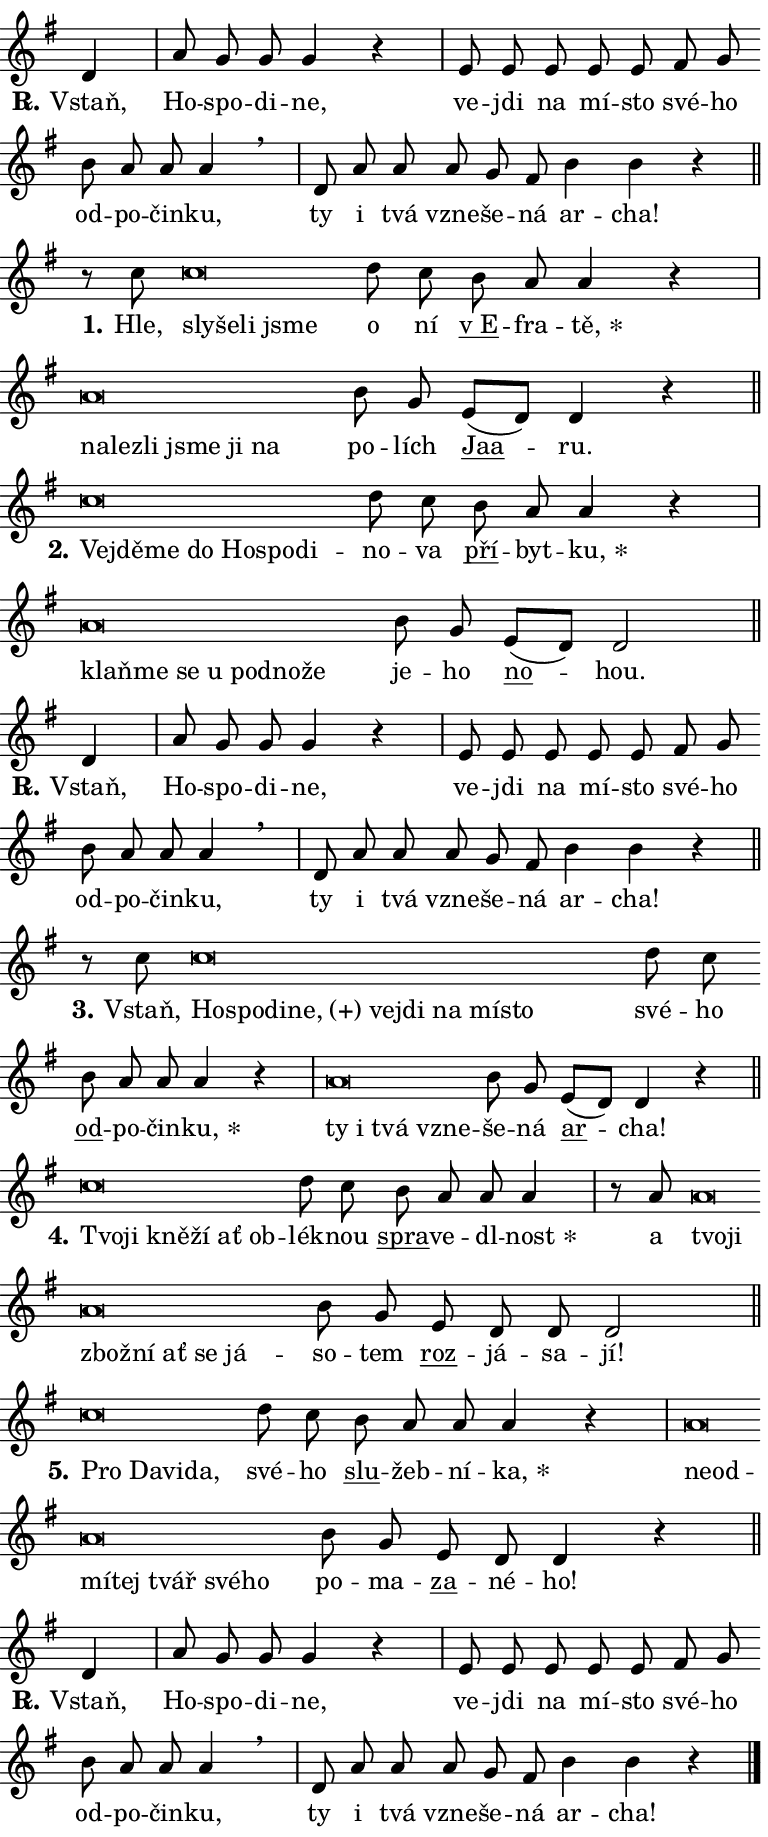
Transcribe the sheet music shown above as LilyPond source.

\version "2.24.0"
\header { tagline = "" }
\paper {
  indent = 0\cm
  top-margin = 0\cm
  right-margin = 0.13\cm % to fit lyric hyphens
  bottom-margin = 0\cm
  left-margin = 0\cm
  paper-width = 13\cm
  page-breaking = #ly:one-page-breaking
  system-system-spacing.basic-distance = #11
  score-system-spacing.basic-distance = #11
  ragged-last = ##f
}


%% Author: Thomas Morley
%% https://lists.gnu.org/archive/html/lilypond-user/2020-05/msg00002.html
#(define (line-position grob)
"Returns position of @var[grob} in current system:
   @code{'start}, if at first time-step
   @code{'end}, if at last time-step
   @code{'middle} otherwise
"
  (let* ((col (ly:item-get-column grob))
         (ln (ly:grob-object col 'left-neighbor))
         (rn (ly:grob-object col 'right-neighbor))
         (col-to-check-left (if (ly:grob? ln) ln col))
         (col-to-check-right (if (ly:grob? rn) rn col))
         (break-dir-left
           (and
             (ly:grob-property col-to-check-left 'non-musical #f)
             (ly:item-break-dir col-to-check-left)))
         (break-dir-right
           (and
             (ly:grob-property col-to-check-right 'non-musical #f)
             (ly:item-break-dir col-to-check-right))))
        (cond ((eqv? 1 break-dir-left) 'start)
              ((eqv? -1 break-dir-right) 'end)
              (else 'middle))))

#(define (tranparent-at-line-position vctor)
  (lambda (grob)
  "Relying on @code{line-position} select the relevant enry from @var{vctor}.
Used to determine transparency,"
    (case (line-position grob)
      ((end) (not (vector-ref vctor 0)))
      ((middle) (not (vector-ref vctor 1)))
      ((start) (not (vector-ref vctor 2))))))

noteHeadBreakVisibility =
#(define-music-function (break-visibility)(vector?)
"Makes @code{NoteHead}s transparent relying on @var{break-visibility}"
#{
  \override NoteHead.transparent =
    #(tranparent-at-line-position break-visibility)
#})

#(define delete-ledgers-for-transparent-note-heads
  (lambda (grob)
    "Reads whether a @code{NoteHead} is transparent.
If so this @code{NoteHead} is removed from @code{'note-heads} from
@var{grob}, which is supposed to be @code{LedgerLineSpanner}.
As a result ledgers are not printed for this @code{NoteHead}"
    (let* ((nhds-array (ly:grob-object grob 'note-heads))
           (nhds-list
             (if (ly:grob-array? nhds-array)
                 (ly:grob-array->list nhds-array)
                 '()))
           ;; Relies on the transparent-property being done before
           ;; Staff.LedgerLineSpanner.after-line-breaking is executed.
           ;; This is fragile ...
           (to-keep
             (remove
               (lambda (nhd)
                 (ly:grob-property nhd 'transparent #f))
               nhds-list)))
      ;; TODO find a better method to iterate over grob-arrays, similiar
      ;; to filter/remove etc for lists
      ;; For now rebuilt from scratch
      (set! (ly:grob-object grob 'note-heads)  '())
      (for-each
        (lambda (nhd)
          (ly:pointer-group-interface::add-grob grob 'note-heads nhd))
        to-keep))))

squashNotes = {
  \override NoteHead.X-extent = #'(-0.2 . 0.2)
  \override NoteHead.Y-extent = #'(-0.75 . 0)
  \override NoteHead.stencil =
    #(lambda (grob)
       (let ((pos (ly:grob-property grob 'staff-position)))
         (begin
           (if (< pos -7) (display "ERROR: Lower brevis then expected\n") (display ""))
           (if (<= pos -6) ly:text-interface::print ly:note-head::print))))
}
unSquashNotes = {
  \revert NoteHead.X-extent
  \revert NoteHead.Y-extent
  \revert NoteHead.stencil
}

hideNotes = \noteHeadBreakVisibility #begin-of-line-visible
unHideNotes = \noteHeadBreakVisibility #all-visible

% work-around for resetting accidentals
% https://lilypond.org/doc/v2.23/Documentation/notation/displaying-rhythms#unmetered-music
cadenzaMeasure = {
  \cadenzaOff
  \partial 1024 s1024
  \cadenzaOn
}

#(define-markup-command (accent layout props text) (markup?)
  "Underline accented syllable"
  (interpret-markup layout props
    #{\markup \override #'(offset . 4.3) \underline { #text }#}))

responsum = \markup \concat {
  "R" \hspace #-1.05 \path #0.1 #'((moveto 0 0.07) (lineto 0.9 0.8)) \hspace #0.05 "."
}

spaceSize = #0.6828661417322834 % exact space size for TeX Gyre Schola

\layout {
  \context {
    \Staff
    \remove "Time_signature_engraver"
    \override LedgerLineSpanner.after-line-breaking = #delete-ledgers-for-transparent-note-heads
  }
  \context {
    \Lyrics {
      \override LyricSpace.minimum-distance = \spaceSize
      \override LyricText.font-name = #"TeX Gyre Schola"
      \override LyricText.font-size = 1
      \override StanzaNumber.font-name = #"TeX Gyre Schola Bold"
      \override StanzaNumber.font-size = 1
    }
  }
  \context {
    \Score 
    \override NoteHead.text =
      #(lambda (grob) 
        (let ((pos (ly:grob-property grob 'staff-position)))
          #{\markup {
            \combine
              \halign #-0.55 \raise #(if (= pos -6) 0 0.5) \override #'(thickness . 2) \draw-line #'(3.2 . 0)
              \musicglyph "noteheads.sM1"
          }#}))
  }
}

% magnetic-lyrics.ily
%
%   written by
%     Jean Abou Samra <jean@abou-samra.fr>
%     Werner Lemberg <wl@gnu.org>
%
%   adapted by
%     Jiri Hon <jiri.hon@gmail.com>
%
% Version 2022-Apr-15

% https://www.mail-archive.com/lilypond-user@gnu.org/msg149350.html

#(define (Left_hyphen_pointer_engraver context)
   "Collect syllable-hyphen-syllable occurrences in lyrics and store
them in properties.  This engraver only looks to the left.  For
example, if the lyrics input is @code{foo -- bar}, it does the
following.

@itemize @bullet
@item
Set the @code{text} property of the @code{LyricHyphen} grob between
@q{foo} and @q{bar} to @code{foo}.

@item
Set the @code{left-hyphen} property of the @code{LyricText} grob with
text @q{foo} to the @code{LyricHyphen} grob between @q{foo} and
@q{bar}.
@end itemize

Use this auxiliary engraver in combination with the
@code{lyric-@/text::@/apply-@/magnetic-@/offset!} hook."
   (let ((hyphen #f)
         (text #f))
     (make-engraver
      (acknowledgers
       ((lyric-syllable-interface engraver grob source-engraver)
        (set! text grob)))
      (end-acknowledgers
       ((lyric-hyphen-interface engraver grob source-engraver)
        ;(when (not (grob::has-interface grob 'lyric-space-interface))
          (set! hyphen grob)));)
      ((stop-translation-timestep engraver)
       (when (and text hyphen)
         (ly:grob-set-object! text 'left-hyphen hyphen))
       (set! text #f)
       (set! hyphen #f)))))

#(define (lyric-text::apply-magnetic-offset! grob)
   "If the space between two syllables is less than the value in
property @code{LyricText@/.details@/.squash-threshold}, move the right
syllable to the left so that it gets concatenated with the left
syllable.

Use this function as a hook for
@code{LyricText@/.after-@/line-@/breaking} if the
@code{Left_@/hyphen_@/pointer_@/engraver} is active."
   (let ((hyphen (ly:grob-object grob 'left-hyphen #f)))
     (when hyphen
       (let ((left-text (ly:spanner-bound hyphen LEFT)))
         (when (grob::has-interface left-text 'lyric-syllable-interface)
           (let* ((common (ly:grob-common-refpoint grob left-text X))
                  (this-x-ext (ly:grob-extent grob common X))
                  (left-x-ext
                   (begin
                     ;; Trigger magnetism for left-text.
                     (ly:grob-property left-text 'after-line-breaking)
                     (ly:grob-extent left-text common X)))
                  ;; `delta` is the gap width between two syllables.
                  (delta (- (interval-start this-x-ext)
                            (interval-end left-x-ext)))
                  (details (ly:grob-property grob 'details))
                  (threshold (assoc-get 'squash-threshold details 0.2)))
             (when (< delta threshold)
               (let* (;; We have to manipulate the input text so that
                      ;; ligatures crossing syllable boundaries are not
                      ;; disabled.  For languages based on the Latin
                      ;; script this is essentially a beautification.
                      ;; However, for non-Western scripts it can be a
                      ;; necessity.
                      (lt (ly:grob-property left-text 'text))
                      (rt (ly:grob-property grob 'text))
                      (is-space (grob::has-interface hyphen 'lyric-space-interface))
                      (space (if is-space " " ""))
                      (extra-delta (if is-space spaceSize 0))
                      ;; Append new syllable.
                      (ltrt-space (if (and (string? lt) (string? rt))
                                (string-append lt space rt)
                                (make-concat-markup (list lt space rt))))
                      ;; Right-align `ltrt` to the right side.
                      (ltrt-space-markup (grob-interpret-markup
                               grob
                               (make-translate-markup
                                (cons (interval-length this-x-ext) 0)
                                (make-right-align-markup ltrt-space)))))
                 (begin
                   ;; Don't print `left-text`.
                   (ly:grob-set-property! left-text 'stencil #f)
                   ;; Set text and stencil (which holds all collected
                   ;; syllables so far) and shift it to the left.
                   (ly:grob-set-property! grob 'text ltrt-space)
                   (ly:grob-set-property! grob 'stencil ltrt-space-markup)
                   (ly:grob-translate-axis! grob (- (- delta extra-delta)) X))))))))))


#(define (lyric-hyphen::displace-bounds-first grob)
   ;; Make very sure this callback isn't triggered too early.
   (let ((left (ly:spanner-bound grob LEFT))
         (right (ly:spanner-bound grob RIGHT)))
     (ly:grob-property left 'after-line-breaking)
     (ly:grob-property right 'after-line-breaking)
     (ly:lyric-hyphen::print grob)))

squashThreshold = #0.4

\layout {
  \context {
    \Lyrics
    \consists #Left_hyphen_pointer_engraver
    \override LyricText.after-line-breaking =
      #lyric-text::apply-magnetic-offset!
    \override LyricHyphen.stencil = #lyric-hyphen::displace-bounds-first
    \override LyricText.details.squash-threshold = \squashThreshold
    \override LyricHyphen.minimum-distance = 0
    \override LyricHyphen.minimum-length = \squashThreshold
  }
}

squashText = \override LyricText.details.squash-threshold = 9999
unSquashText = \override LyricText.details.squash-threshold = \squashThreshold

leftText = \override LyricText.self-alignment-X = #LEFT
unLeftText = \revert LyricText.self-alignment-X

starOffset = #(lambda (grob) 
                (let ((x_offset (ly:self-alignment-interface::aligned-on-x-parent grob)))
                  (if (= x_offset 0) 0 (+ x_offset 1.2))))

star = #(define-music-function (syllable)(string?)
"Append star separator at the end of a syllable"
#{
  \once \override LyricText.X-offset = #starOffset
  \lyricmode { \markup {
    #syllable
    \override #'((font-name . "TeX Gyre Schola Bold")) \hspace #0.2 \lower #0.65 \larger "*"
  } }
#})

starAccent = #(define-music-function (syllable)(string?)
"Append star separator at the end of a syllable and make accent"
#{
  \once \override LyricText.X-offset = #starOffset
  \lyricmode { \markup {
    \accent #syllable
    \override #'((font-name . "TeX Gyre Schola Bold")) \hspace #0.2 \lower #0.65 \larger "*"
  } }
#})

breath = #(define-music-function (syllable)(string?)
"Append breathing indicator at the end of a syllable"
#{
  \lyricmode { \markup { #syllable "+" } }
#})

optionalBreath = #(define-music-function (syllable)(string?)
"Append optional breathing indicator at the end of a syllable"
#{
  \lyricmode { \markup { #syllable "(+)" } }
#})


\score {
    <<
        \new Voice = "melody" { \cadenzaOn \key g \major \relative { d'4 \cadenzaMeasure \bar "|" a'8 g g g4 r \cadenzaMeasure \bar "|" e8 e e e e \bar "" fis g \bar "" b a a a4 \breathe \cadenzaMeasure \bar "|" d,8 a' a \bar "" a g fis b4 b r \cadenzaMeasure \bar "||" \break } }
        \new Lyrics \lyricsto "melody" { \lyricmode { \set stanza = \responsum
Vstaň, Ho -- spo -- di -- ne, ve -- jdi na mí -- sto své -- ho od -- po -- čin -- ku, ty i tvá vzne -- še -- ná ar -- cha! } }
    >>
    \layout {}
}

\score {
    <<
        \new Voice = "melody" { \cadenzaOn \key g \major \relative { r8 c''8 \squashNotes c\breve*1/16 \hideNotes \breve*1/16 \bar "" \breve*1/16 \breve*1/16 \bar "" \unHideNotes \unSquashNotes d8 c \bar "" b a a4 r \cadenzaMeasure \bar "|" \squashNotes a\breve*1/16 \hideNotes \breve*1/16 \bar "" \breve*1/16 \bar "" \breve*1/16 \bar "" \breve*1/16 \breve*1/16 \bar "" \unHideNotes \unSquashNotes b8 g \bar "" e[( d)] d4 r \cadenzaMeasure \bar "||" \break } }
        \new Lyrics \lyricsto "melody" { \lyricmode { \set stanza = "1."
Hle, \leftText sly -- \squashText še -- li jsme \unLeftText \unSquashText o ní \markup \accent "v E" -- fra -- \star tě, \leftText na -- \squashText lez -- li jsme ji na \unLeftText \unSquashText po -- lích \markup \accent Jaa -- ru. } }
    >>
    \layout {}
}

\score {
    <<
        \new Voice = "melody" { \cadenzaOn \key g \major \relative { \squashNotes c''\breve*1/16 \hideNotes \breve*1/16 \bar "" \breve*1/16 \bar "" \breve*1/16 \bar "" \breve*1/16 \bar "" \breve*1/16 \breve*1/16 \bar "" \unHideNotes \unSquashNotes d8 c \bar "" b a a4 r \cadenzaMeasure \bar "|" \squashNotes a\breve*1/16 \hideNotes \breve*1/16 \bar "" \breve*1/16 \bar "" \breve*1/16 \bar "" \breve*1/16 \bar "" \breve*1/16 \breve*1/16 \bar "" \unHideNotes \unSquashNotes b8 g \bar "" e[( d)] d2 \cadenzaMeasure \bar "||" \break } }
        \new Lyrics \lyricsto "melody" { \lyricmode { \set stanza = "2."
\leftText Ve -- \squashText jdě -- me do Ho -- spo -- di -- \unLeftText \unSquashText no -- va \markup \accent pří -- byt -- \star ku, \leftText klaň -- \squashText me se u pod -- no -- že \unLeftText \unSquashText je -- ho \markup \accent no -- hou. } }
    >>
    \layout {}
}

\score {
    <<
        \new Voice = "melody" { \cadenzaOn \key g \major \relative { d'4 \cadenzaMeasure \bar "|" a'8 g g g4 r \cadenzaMeasure \bar "|" e8 e e e e \bar "" fis g \bar "" b a a a4 \breathe \cadenzaMeasure \bar "|" d,8 a' a \bar "" a g fis b4 b r \cadenzaMeasure \bar "||" \break } }
        \new Lyrics \lyricsto "melody" { \lyricmode { \set stanza = \responsum
Vstaň, Ho -- spo -- di -- ne, ve -- jdi na mí -- sto své -- ho od -- po -- čin -- ku, ty i tvá vzne -- še -- ná ar -- cha! } }
    >>
    \layout {}
}

\score {
    <<
        \new Voice = "melody" { \cadenzaOn \key g \major \relative { r8 c''8 \squashNotes c\breve*1/16 \hideNotes \breve*1/16 \bar "" \breve*1/16 \bar "" \breve*1/16 \bar "" \breve*1/16 \bar "" \breve*1/16 \bar "" \breve*1/16 \bar "" \breve*1/16 \breve*1/16 \bar "" \unHideNotes \unSquashNotes d8 c \bar "" b a a a4 r \cadenzaMeasure \bar "|" \squashNotes a\breve*1/16 \hideNotes \breve*1/16 \bar "" \breve*1/16 \breve*1/16 \bar "" \unHideNotes \unSquashNotes b8 g \bar "" e[( d)] d4 r \cadenzaMeasure \bar "||" \break } }
        \new Lyrics \lyricsto "melody" { \lyricmode { \set stanza = "3."
Vstaň, \leftText Ho -- \squashText spo -- di -- \optionalBreath ne, ve -- jdi na mí -- sto \unLeftText \unSquashText své -- ho \markup \accent od -- po -- čin -- \star ku, \leftText ty \squashText i tvá vzne -- \unLeftText \unSquashText še -- ná \markup \accent ar -- cha! } }
    >>
    \layout {}
}

\score {
    <<
        \new Voice = "melody" { \cadenzaOn \key g \major \relative { \squashNotes c''\breve*1/16 \hideNotes \breve*1/16 \bar "" \breve*1/16 \bar "" \breve*1/16 \bar "" \breve*1/16 \breve*1/16 \bar "" \unHideNotes \unSquashNotes d8 c \bar "" b a a a4 \cadenzaMeasure \bar "|" r8 a8 \squashNotes a\breve*1/16 \hideNotes \breve*1/16 \bar "" \breve*1/16 \bar "" \breve*1/16 \bar "" \breve*1/16 \bar "" \breve*1/16 \breve*1/16 \bar "" \unHideNotes \unSquashNotes b8 g \bar "" e d d d2 \cadenzaMeasure \bar "||" \break } }
        \new Lyrics \lyricsto "melody" { \lyricmode { \set stanza = "4."
\leftText Tvo -- \squashText ji kně -- ží ať ob -- \unLeftText \unSquashText lék -- nou \markup \accent spra -- ve -- dl -- \star nost a \leftText tvo -- \squashText ji zbož -- ní ať se já -- \unLeftText \unSquashText so -- tem \markup \accent roz -- já -- sa -- jí! } }
    >>
    \layout {}
}

\score {
    <<
        \new Voice = "melody" { \cadenzaOn \key g \major \relative { \squashNotes c''\breve*1/16 \hideNotes \breve*1/16 \bar "" \breve*1/16 \breve*1/16 \bar "" \unHideNotes \unSquashNotes d8 c \bar "" b a a a4 r \cadenzaMeasure \bar "|" \squashNotes a\breve*1/16 \hideNotes \breve*1/16 \bar "" \breve*1/16 \bar "" \breve*1/16 \bar "" \breve*1/16 \bar "" \breve*1/16 \breve*1/16 \bar "" \unHideNotes \unSquashNotes b8 g \bar "" e d d4 r \cadenzaMeasure \bar "||" \break } }
        \new Lyrics \lyricsto "melody" { \lyricmode { \set stanza = "5."
\leftText Pro \squashText Da -- vi -- da, \unLeftText \unSquashText své -- ho \markup \accent slu -- žeb -- ní -- \star ka, \leftText ne -- \squashText od -- mí -- tej tvář své -- ho \unLeftText \unSquashText po -- ma -- \markup \accent za -- né -- ho! } }
    >>
    \layout {}
}

\score {
    <<
        \new Voice = "melody" { \cadenzaOn \key g \major \relative { d'4 \cadenzaMeasure \bar "|" a'8 g g g4 r \cadenzaMeasure \bar "|" e8 e e e e \bar "" fis g \bar "" b a a a4 \breathe \cadenzaMeasure \bar "|" d,8 a' a \bar "" a g fis b4 b r \cadenzaMeasure \bar "||" \break } \bar "|." }
        \new Lyrics \lyricsto "melody" { \lyricmode { \set stanza = \responsum
Vstaň, Ho -- spo -- di -- ne, ve -- jdi na mí -- sto své -- ho od -- po -- čin -- ku, ty i tvá vzne -- še -- ná ar -- cha! } }
    >>
    \layout {}
}
